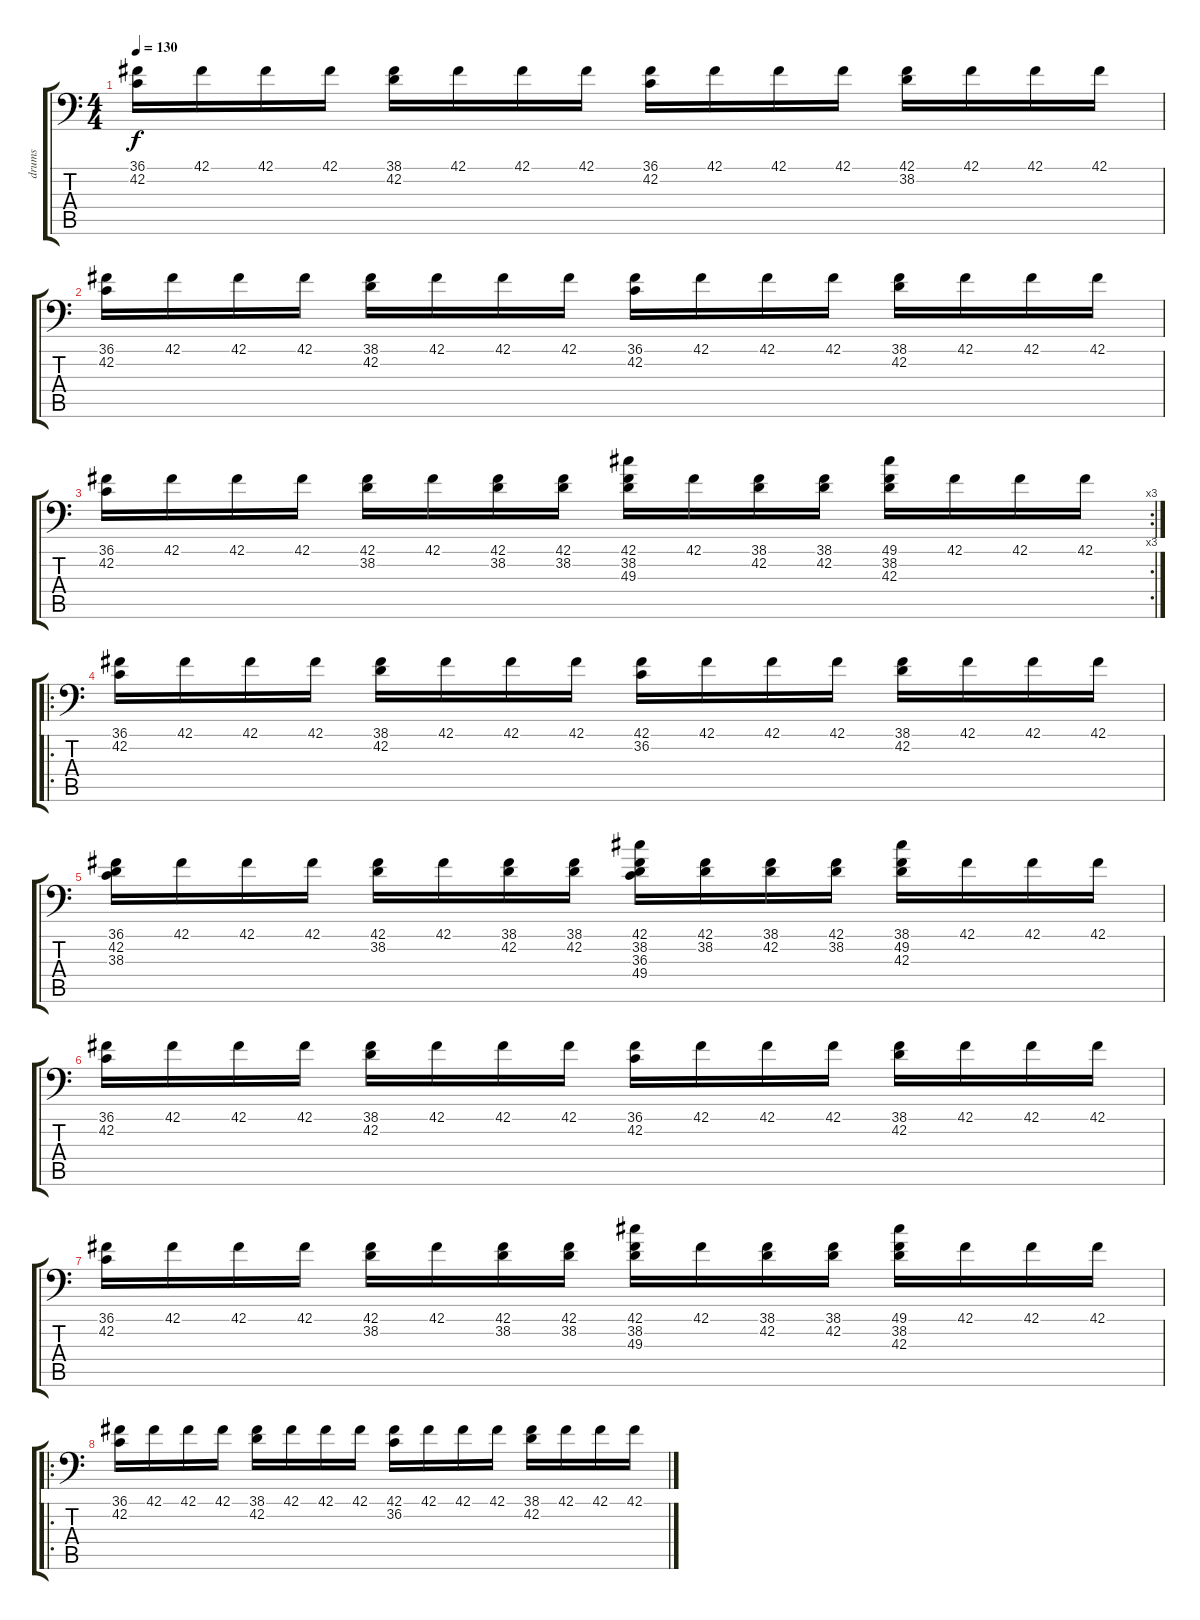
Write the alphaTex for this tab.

\track ("drums" "drums") {solo instrument acousticgrandpiano}
\staff {score tabs}
\tuning (C-1 C-1 C-1 C-1 C-1 C-1) {hide}
\ts (4 4)
\tempo 130
\clef f4
\ks c
(36.1 42.2).16{dy f} 42.1.16 42.1.16 42.1.16 (38.1 42.2).16 42.1.16 42.1.16 42.1.16 (36.1 42.2).16 42.1.16 42.1.16 42.1.16 (42.1 38.2).16 42.1.16 42.1.16 42.1.16 |
(36.1 42.2).16 42.1.16 42.1.16 42.1.16 (38.1 42.2).16 42.1.16 42.1.16 42.1.16 (36.1 42.2).16 42.1.16 42.1.16 42.1.16 (38.1 42.2).16 42.1.16 42.1.16 42.1.16 |
\rc 3
(36.1 42.2).16 42.1.16 42.1.16 42.1.16 (42.1 38.2).16 42.1.16 (42.1 38.2).16 (42.1 38.2).16 (42.1 38.2 49.3).16 42.1.16 (38.1 42.2).16 (38.1 42.2).16 (49.1 38.2 42.3).16 42.1.16 42.1.16 42.1.16 |
\ro
(36.1 42.2).16 42.1.16 42.1.16 42.1.16 (38.1 42.2).16 42.1.16 42.1.16 42.1.16 (42.1 36.2).16 42.1.16 42.1.16 42.1.16 (38.1 42.2).16 42.1.16 42.1.16 42.1.16 |
(36.1 42.2 38.3).16 42.1.16 42.1.16 42.1.16 (42.1 38.2).16 42.1.16 (38.1 42.2).16 (38.1 42.2).16 (42.1 38.2 36.3 49.4).16 (42.1 38.2).16 (38.1 42.2).16 (42.1 38.2).16 (38.1 49.2 42.3).16 42.1.16 42.1.16 42.1.16 |
(36.1 42.2).16 42.1.16 42.1.16 42.1.16 (38.1 42.2).16 42.1.16 42.1.16 42.1.16 (36.1 42.2).16 42.1.16 42.1.16 42.1.16 (38.1 42.2).16 42.1.16 42.1.16 42.1.16 |
(36.1 42.2).16 42.1.16 42.1.16 42.1.16 (42.1 38.2).16 42.1.16 (42.1 38.2).16 (42.1 38.2).16 (42.1 38.2 49.3).16 42.1.16 (38.1 42.2).16 (38.1 42.2).16 (49.1 38.2 42.3).16 42.1.16 42.1.16 42.1.16 |
\ro
(36.1 42.2).16 42.1.16 42.1.16 42.1.16 (38.1 42.2).16 42.1.16 42.1.16 42.1.16 (42.1 36.2).16 42.1.16 42.1.16 42.1.16 (38.1 42.2).16 42.1.16 42.1.16 42.1.16
